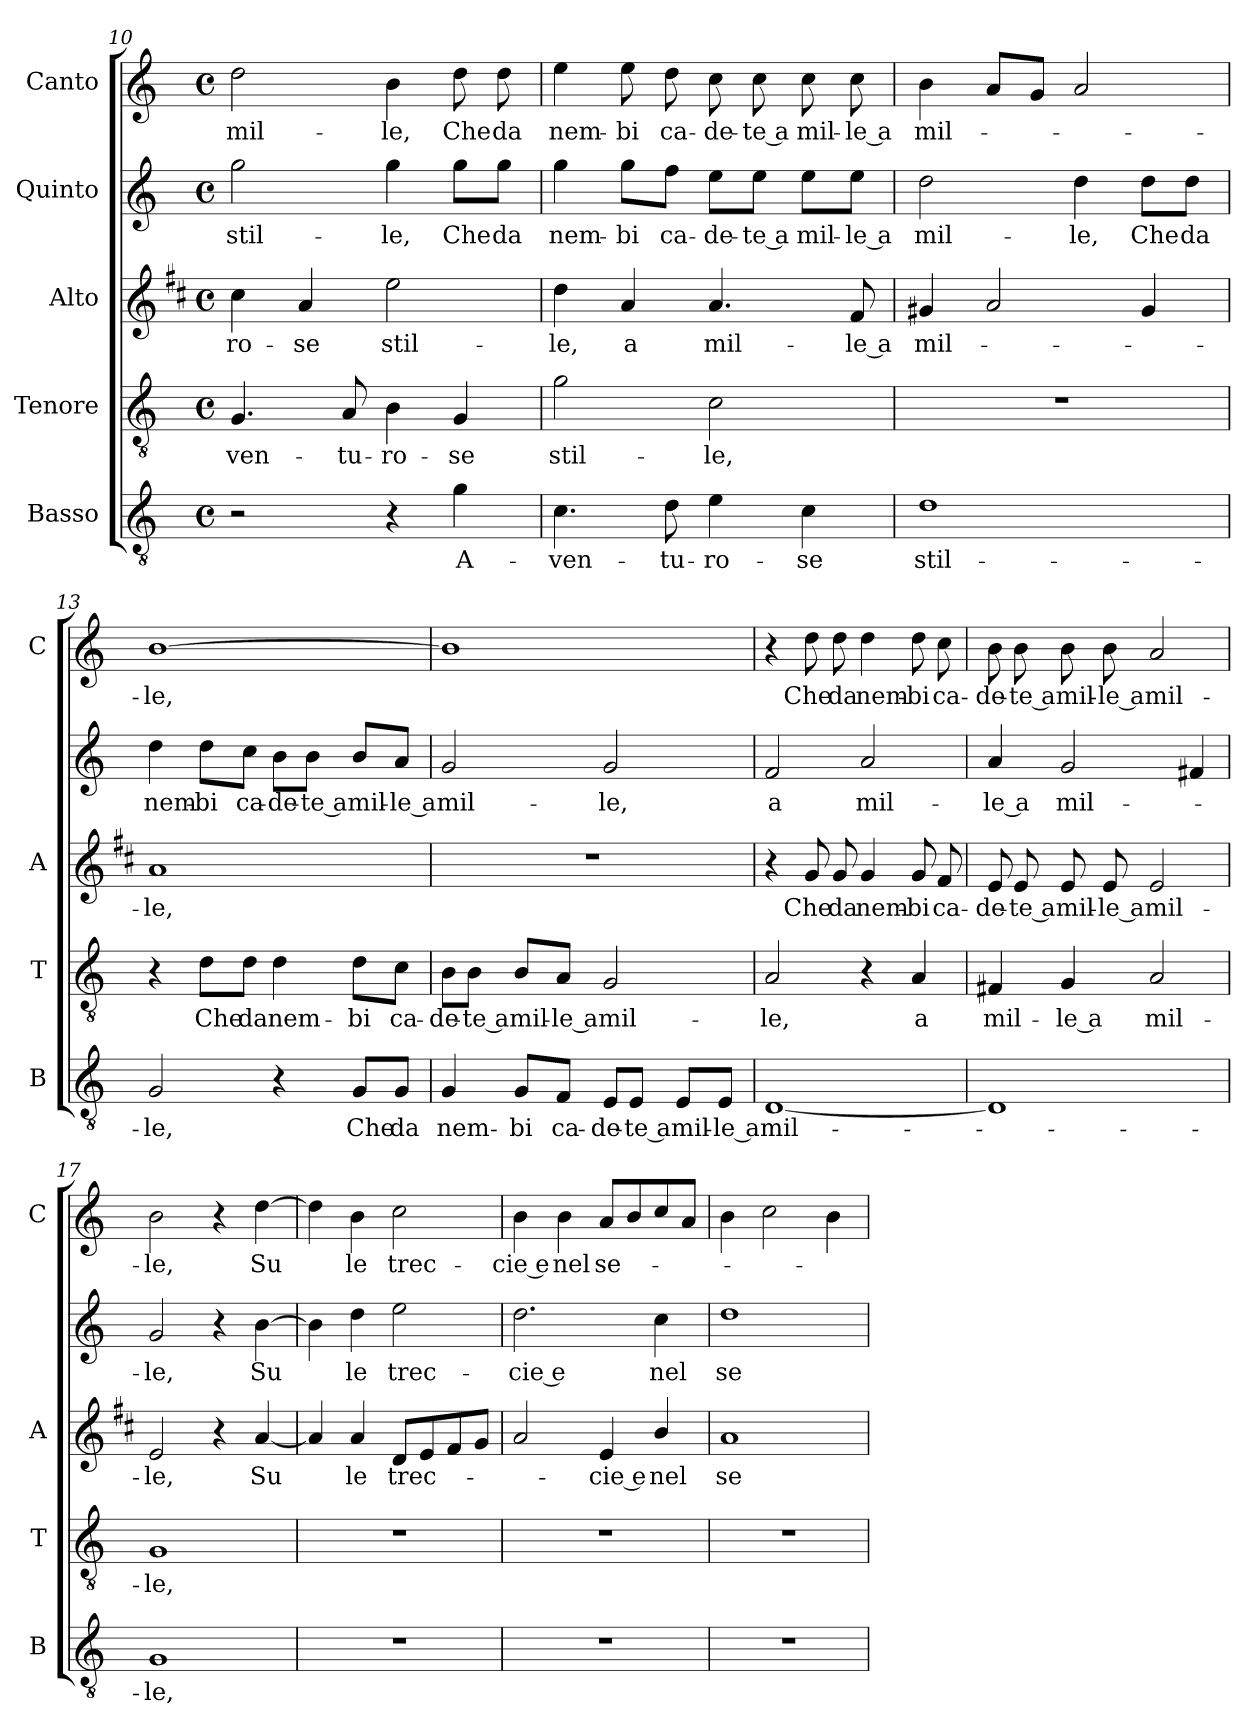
**kern	**text	**kern	**text	**kern	**text	**kern	**text	**kern	**text
*part5	*part5	*part4	*part4	*part3	*part3	*part2	*part2	*part1	*part1
*staff5	*staff5	*staff4	*staff4	*staff3	*staff3	*staff2	*staff2	*staff1	*staff1
*I"Basso	*	*I"Tenore	*	*I"Alto	*	*I"Quinto	*	*I"Canto	*
*I'B	*	*I'T	*	*I'A	*	*	*	*I'C	*
*clefGv2	*	*clefGv2	*	*clefG2	*	*clefG2	*	*clefG2	*
*	*	*	*	*ITrd1c2	*	*	*	*	*
*k[]	*	*k[]	*	*k[]	*	*k[]	*	*k[]	*
*C:	*	*C:	*	*C:	*	*C:	*	*C:	*
*M4/4	*	*M4/4	*	*M4/4	*	*M4/4	*	*M4/4	*
*met(c)	*	*met(c)	*	*met(c)	*	*met(c)	*	*met(c)	*
=10	=10	=10	=10	=10	=10	=10	=10	=10	=10
!	!	!	!LO:LY:b	!	!LO:LY:b	!	!LO:LY:b	!	!LO:LY:b
2r	.	4.G/	-ven-	4b\	-ro-	2gg\	stil-	2dd\	mil-
!	!	!	!	!	!LO:LY:b	!	!	!	!
.	.	.	.	4g/	-se	.	.	.	.
!	!	!	!LO:LY:b	!	!	!	!	!	!
.	.	8A/	-tu-	.	.	.	.	.	.
!	!	!	!LO:LY:b	!	!LO:LY:b	!	!LO:LY:b	!	!LO:LY:b
4r	.	4B\	-ro-	2dd\	stil-	4gg\	-le,	4b\	-le,
!	!LO:LY:b	!	!LO:LY:b	!	!	!	!LO:LY:b	!	!LO:LY:b
4g\	A-	4G/	-se	.	.	8gg\L	Che	8dd\	Che
!	!	!	!	!	!	!	!LO:LY:b	!	!LO:LY:b
.	.	.	.	.	.	8gg\J	da	8dd\	da
!!LO:LB:g=z
=11	=11	=11	=11	=11	=11	=11	=11	=11	=11
!	!LO:LY:b	!	!LO:LY:b	!	!LO:LY:b	!	!LO:LY:b	!	!LO:LY:b
4.c\	-ven-	2g\	stil-	4cc\	-le,	4gg\	nem-	4ee\	nem-
!	!	!	!	!	!LO:LY:b	!	!LO:LY:b	!	!LO:LY:b
.	.	.	.	4g/	a	8gg\L	-bi	8ee\	-bi
!	!LO:LY:b	!	!	!	!	!	!LO:LY:b	!	!LO:LY:b
8d\	-tu-	.	.	.	.	8ff\J	ca-	8dd\	ca-
!	!LO:LY:b	!	!LO:LY:b	!	!LO:LY:b	!	!LO:LY:b	!	!LO:LY:b
4e\	-ro-	2c\	-le,	4.g/	mil-	8ee\L	-de-	8cc\	-de-
!	!	!	!	!	!	!	!LO:LY:b	!	!LO:LY:b
.	.	.	.	.	.	8ee\J	-te a	8cc\	-te a
!	!LO:LY:b	!	!	!	!	!	!LO:LY:b	!	!LO:LY:b
4c\	-se	.	.	.	.	8ee\L	mil-	8cc\	mil-
!	!	!	!	!	!LO:LY:b	!	!LO:LY:b	!	!LO:LY:b
.	.	.	.	8e/	-le a	8ee\J	-le a	8cc\	-le a
=12	=12	=12	=12	=12	=12	=12	=12	=12	=12
!	!LO:LY:b	!	!	!	!LO:LY:b	!	!LO:LY:b	!	!LO:LY:b
1d	stil-	1r	.	4f#X/	mil-	2dd\	mil-	4b\	mil-
.	.	.	.	2g/	.	.	.	8a/L	.
.	.	.	.	.	.	.	.	8g/J	.
!	!	!	!	!	!	!	!LO:LY:b	!	!
.	.	.	.	.	.	4dd\	-le,	2a/	.
!	!	!	!	!	!	!	!LO:LY:b	!	!
.	.	.	.	4f#/	.	8dd\L	Che	.	.
!	!	!	!	!	!	!	!LO:LY:b	!	!
.	.	.	.	.	.	8dd\J	da	.	.
=13	=13	=13	=13	=13	=13	=13	=13	=13	=13
!	!LO:LY:b	!	!	!	!LO:LY:b	!	!LO:LY:b	!	!LO:LY:b
2G/	-le,	4r	.	1g	-le,	4dd\	nem-	[1b	-le,
!	!	!	!LO:LY:b	!	!	!	!LO:LY:b	!	!
.	.	8d\L	Che	.	.	8dd\L	-bi	.	.
!	!	!	!LO:LY:b	!	!	!	!LO:LY:b	!	!
.	.	8d\J	da	.	.	8cc\J	ca-	.	.
!	!	!	!LO:LY:b	!	!	!	!LO:LY:b	!	!
4r	.	4d\	nem-	.	.	8b\L	-de-	.	.
!	!	!	!	!	!	!	!LO:LY:b	!	!
.	.	.	.	.	.	8b\J	-te a	.	.
!	!LO:LY:b	!	!LO:LY:b	!	!	!	!LO:LY:b	!	!
8G/L	Che	8d\L	-bi	.	.	8b/L	mil-	.	.
!	!LO:LY:b	!	!LO:LY:b	!	!	!	!LO:LY:b	!	!
8G/J	da	8c\J	ca-	.	.	8a/J	-le a	.	.
=14	=14	=14	=14	=14	=14	=14	=14	=14	=14
!	!LO:LY:b	!	!LO:LY:b	!	!	!	!LO:LY:b	!	!
4G/	nem-	8B\L	-de-	1r	.	2g/	mil-	1b]	.
!	!	!	!LO:LY:b	!	!	!	!	!	!
.	.	8B\J	-te a	.	.	.	.	.	.
!	!LO:LY:b	!	!LO:LY:b	!	!	!	!	!	!
8G/L	-bi	8B/L	mil-	.	.	.	.	.	.
!	!LO:LY:b	!	!LO:LY:b	!	!	!	!	!	!
8F/J	ca-	8A/J	-le a	.	.	.	.	.	.
!	!LO:LY:b	!	!LO:LY:b	!	!	!	!LO:LY:b	!	!
8E/L	-de-	2G/	mil-	.	.	2g/	-le,	.	.
!	!LO:LY:b	!	!	!	!	!	!	!	!
8E/J	-te a	.	.	.	.	.	.	.	.
!	!LO:LY:b	!	!	!	!	!	!	!	!
8E/L	mil-	.	.	.	.	.	.	.	.
!	!LO:LY:b	!	!	!	!	!	!	!	!
8E/J	-le a	.	.	.	.	.	.	.	.
=15	=15	=15	=15	=15	=15	=15	=15	=15	=15
!	!LO:LY:b	!	!LO:LY:b	!	!	!	!LO:LY:b	!	!
[1D	mil-	2A/	-le,	4r	.	2f/	a	4r	.
!	!	!	!	!	!LO:LY:b	!	!	!	!LO:LY:b
.	.	.	.	8f/	Che	.	.	8dd\	Che
!	!	!	!	!	!LO:LY:b	!	!	!	!LO:LY:b
.	.	.	.	8f/	da	.	.	8dd\	da
!	!	!	!	!	!LO:LY:b	!	!LO:LY:b	!	!LO:LY:b
.	.	4r	.	4f/	nem-	2a/	mil-	4dd\	nem-
!	!	!	!LO:LY:b	!	!LO:LY:b	!	!	!	!LO:LY:b
.	.	4A/	a	8f/	-bi	.	.	8dd\	-bi
!	!	!	!	!	!LO:LY:b	!	!	!	!LO:LY:b
.	.	.	.	8e/	ca-	.	.	8cc\	ca-
!!LO:PB:g=z
=16	=16	=16	=16	=16	=16	=16	=16	=16	=16
!	!	!	!LO:LY:b	!	!LO:LY:b	!	!LO:LY:b	!	!LO:LY:b
1D]	.	4F#X/	mil-	8d/	-de-	4a/	-le a	8b\	-de-
!	!	!	!	!	!LO:LY:b	!	!	!	!LO:LY:b
.	.	.	.	8d/	-te a	.	.	8b\	-te a
!	!	!	!LO:LY:b	!	!LO:LY:b	!	!LO:LY:b	!	!LO:LY:b
.	.	4G/	-le a	8d/	mil-	2g/	mil-	8b\	mil-
!	!	!	!	!	!LO:LY:b	!	!	!	!LO:LY:b
.	.	.	.	8d/	-le a	.	.	8b\	-le a
!	!	!	!LO:LY:b	!	!LO:LY:b	!	!	!	!LO:LY:b
.	.	2A/	mil-	2d/	mil-	.	.	2a/	mil-
.	.	.	.	.	.	4f#X/	.	.	.
=17	=17	=17	=17	=17	=17	=17	=17	=17	=17
!	!LO:LY:b	!	!LO:LY:b	!	!LO:LY:b	!	!LO:LY:b	!	!LO:LY:b
1G	-le,	1G	-le,	2d/	-le,	2g/	-le,	2b\	-le,
.	.	.	.	4r	.	4r	.	4r	.
!	!	!	!	!	!LO:LY:b	!	!LO:LY:b	!	!LO:LY:b
.	.	.	.	[4g/	Su	[4b\	Su	[4dd\	Su
=18	=18	=18	=18	=18	=18	=18	=18	=18	=18
1r	.	1r	.	4g/]	.	4b\]	.	4dd\]	.
!	!	!	!	!	!LO:LY:b	!	!LO:LY:b	!	!LO:LY:b
.	.	.	.	4g/	le	4dd\	le	4b\	le
!	!	!	!	!	!LO:LY:b	!	!LO:LY:b	!	!LO:LY:b
.	.	.	.	8c/L	trec-	2ee\	trec-	2cc\	trec-
.	.	.	.	8d/	.	.	.	.	.
.	.	.	.	8e/	.	.	.	.	.
.	.	.	.	8f/J	.	.	.	.	.
=19	=19	=19	=19	=19	=19	=19	=19	=19	=19
!	!	!	!	!	!	!	!LO:LY:b	!	!LO:LY:b
1r	.	1r	.	2g/	.	2.dd\	-cie e	4b\	-cie e
!	!	!	!	!	!	!	!	!	!LO:LY:b
.	.	.	.	.	.	.	.	4b\	nel
!	!	!	!	!	!LO:LY:b	!	!	!	!LO:LY:b
.	.	.	.	4d/	-cie e	.	.	8a/L	se-
.	.	.	.	.	.	.	.	8b/	.
!	!	!	!	!	!LO:LY:b	!	!LO:LY:b	!	!
.	.	.	.	4a/	nel	4cc\	nel	8cc/	.
.	.	.	.	.	.	.	.	8a/J	.
=20	=20	=20	=20	=20	=20	=20	=20	=20	=20
!	!	!	!	!	!LO:LY:b	!	!LO:LY:b	!	!
1r	.	1r	.	1g	se-	1dd	se-	4b\	.
.	.	.	.	.	.	.	.	2cc\	.
.	.	.	.	.	.	.	.	4b\	.
=	=	=	=	=	=	=	=	=	=
*-	*-	*-	*-	*-	*-	*-	*-	*-	*-
